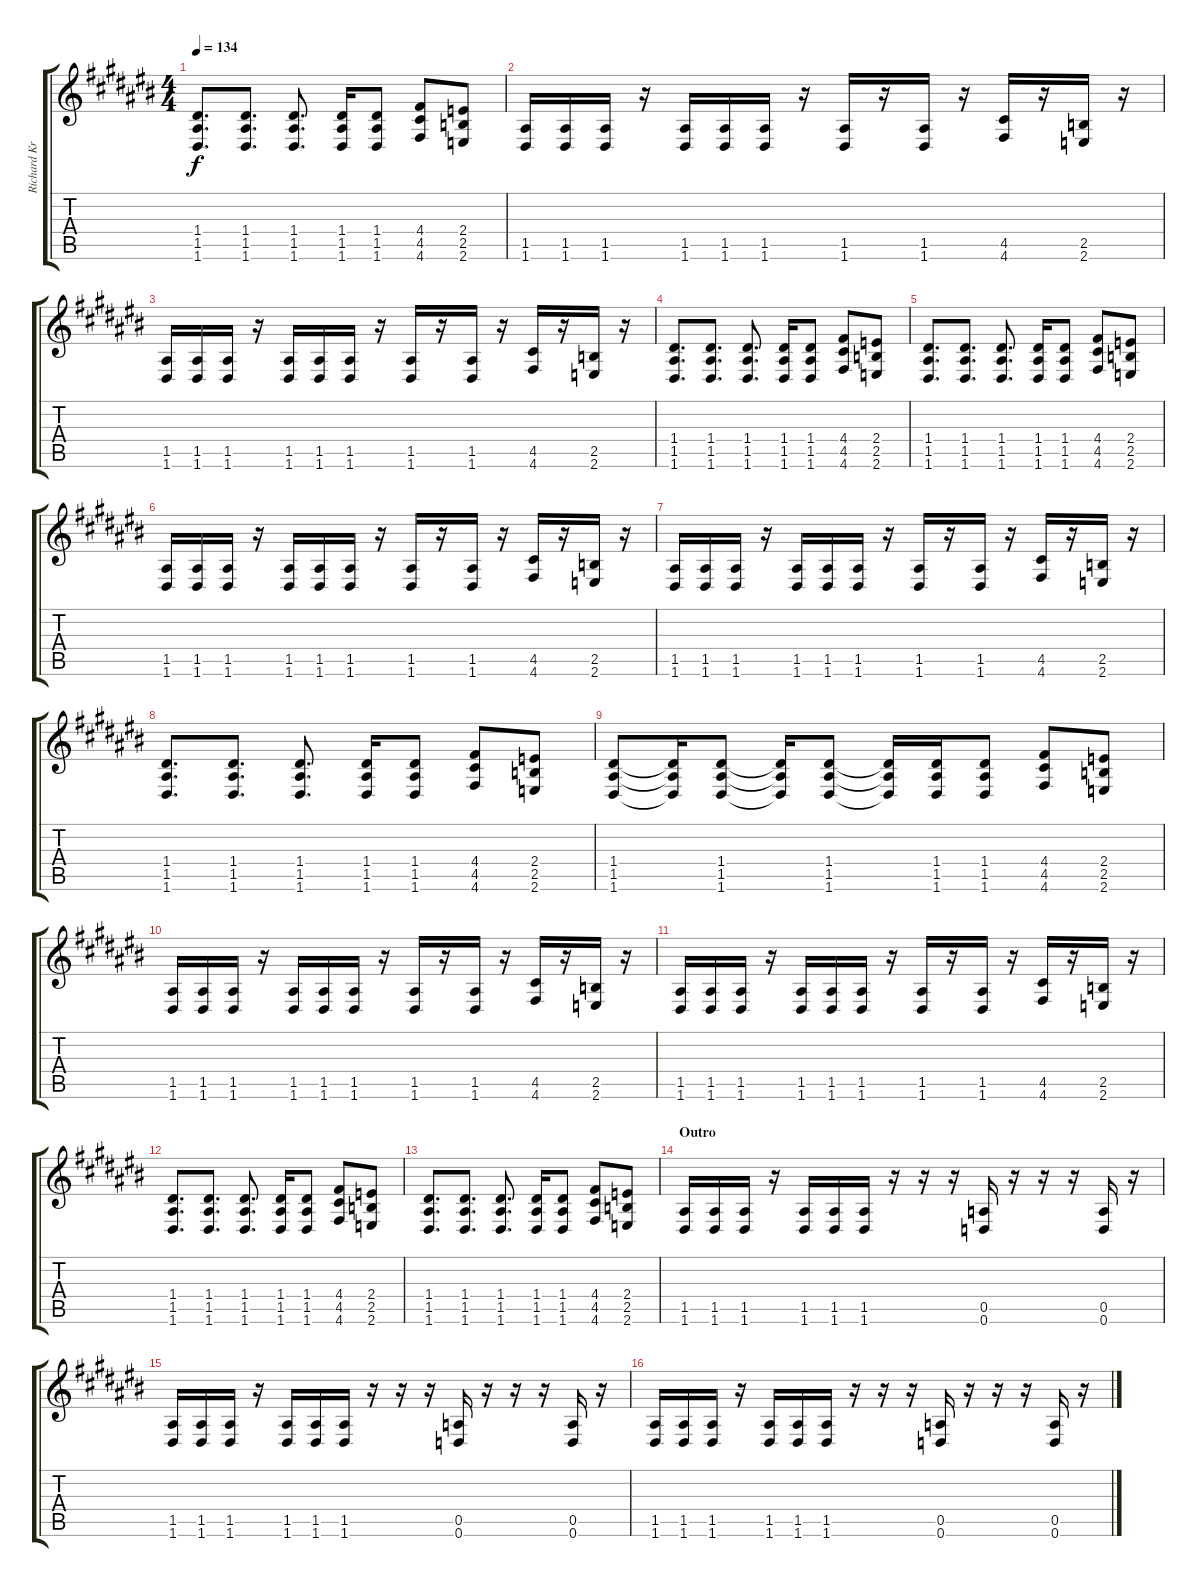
\track ("Richard Kruspe-Bernstein - Guitar 1" "Richard Kr") {instrument distortionguitar}
\staff {score tabs}
\tuning (E4 B3 G3 D3 A2 D2) {hide}
\ts (4 4)
\tempo 134
\clef g2
\ks c#
(1.4 1.5 1.6).8{d dy f} (1.4 1.5 1.6).8{d} (1.4 1.5 1.6).8{d} (1.4 1.5 1.6).16 (1.4 1.5 1.6).8 (4.4 4.5 4.6).8 (2.4 2.5 2.6).8 |
(1.5 1.6).16 (1.5 1.6).16 (1.5 1.6).16 r.16 (1.5 1.6).16 (1.5 1.6).16 (1.5 1.6).16 r.16 (1.5 1.6).16 r.16 (1.5 1.6).16 r.16 (4.5 4.6).16 r.16 (2.5 2.6).16 r.16 |
(1.5 1.6).16 (1.5 1.6).16 (1.5 1.6).16 r.16 (1.5 1.6).16 (1.5 1.6).16 (1.5 1.6).16 r.16 (1.5 1.6).16 r.16 (1.5 1.6).16 r.16 (4.5 4.6).16 r.16 (2.5 2.6).16 r.16 |
(1.4 1.5 1.6).8{d} (1.4 1.5 1.6).8{d} (1.4 1.5 1.6).8{d} (1.4 1.5 1.6).16 (1.4 1.5 1.6).8 (4.4 4.5 4.6).8 (2.4 2.5 2.6).8 |
(1.4 1.5 1.6).8{d} (1.4 1.5 1.6).8{d} (1.4 1.5 1.6).8{d} (1.4 1.5 1.6).16 (1.4 1.5 1.6).8 (4.4 4.5 4.6).8 (2.4 2.5 2.6).8 |
(1.5 1.6).16 (1.5 1.6).16 (1.5 1.6).16 r.16 (1.5 1.6).16 (1.5 1.6).16 (1.5 1.6).16 r.16 (1.5 1.6).16 r.16 (1.5 1.6).16 r.16 (4.5 4.6).16 r.16 (2.5 2.6).16 r.16 |
(1.5 1.6).16 (1.5 1.6).16 (1.5 1.6).16 r.16 (1.5 1.6).16 (1.5 1.6).16 (1.5 1.6).16 r.16 (1.5 1.6).16 r.16 (1.5 1.6).16 r.16 (4.5 4.6).16 r.16 (2.5 2.6).16 r.16 |
(1.4 1.5 1.6).8{d} (1.4 1.5 1.6).8{d} (1.4 1.5 1.6).8{d} (1.4 1.5 1.6).16 (1.4 1.5 1.6).8 (4.4 4.5 4.6).8 (2.4 2.5 2.6).8 |
(1.4 1.5 1.6).8 (1.4{t} 1.5{t} 1.6{t}).16 (1.4 1.5 1.6).8 (1.4{t} 1.5{t} 1.6{t}).16 (1.4 1.5 1.6).8 (1.4{t} 1.5{t} 1.6{t}).16 (1.4 1.5 1.6).16 (1.4 1.5 1.6).8 (4.4 4.5 4.6).8 (2.4 2.5 2.6).8 |
(1.5 1.6).16 (1.5 1.6).16 (1.5 1.6).16 r.16 (1.5 1.6).16 (1.5 1.6).16 (1.5 1.6).16 r.16 (1.5 1.6).16 r.16 (1.5 1.6).16 r.16 (4.5 4.6).16 r.16 (2.5 2.6).16 r.16 |
(1.5 1.6).16 (1.5 1.6).16 (1.5 1.6).16 r.16 (1.5 1.6).16 (1.5 1.6).16 (1.5 1.6).16 r.16 (1.5 1.6).16 r.16 (1.5 1.6).16 r.16 (4.5 4.6).16 r.16 (2.5 2.6).16 r.16 |
(1.4 1.5 1.6).8{d} (1.4 1.5 1.6).8{d} (1.4 1.5 1.6).8{d} (1.4 1.5 1.6).16 (1.4 1.5 1.6).8 (4.4 4.5 4.6).8 (2.4 2.5 2.6).8 |
(1.4 1.5 1.6).8{d} (1.4 1.5 1.6).8{d} (1.4 1.5 1.6).8{d} (1.4 1.5 1.6).16 (1.4 1.5 1.6).8 (4.4 4.5 4.6).8 (2.4 2.5 2.6).8 |
\section ("" "Outro")
(1.5 1.6).16 (1.5 1.6).16 (1.5 1.6).16 r.16 (1.5 1.6).16 (1.5 1.6).16 (1.5 1.6).16 r.16 r.16 r.16 (0.5 0.6).16 r.16 r.16 r.16 (0.5 0.6).16 r.16 |
(1.5 1.6).16 (1.5 1.6).16 (1.5 1.6).16 r.16 (1.5 1.6).16 (1.5 1.6).16 (1.5 1.6).16 r.16 r.16 r.16 (0.5 0.6).16 r.16 r.16 r.16 (0.5 0.6).16 r.16 |
(1.5 1.6).16 (1.5 1.6).16 (1.5 1.6).16 r.16 (1.5 1.6).16 (1.5 1.6).16 (1.5 1.6).16 r.16 r.16 r.16 (0.5 0.6).16 r.16 r.16 r.16 (0.5 0.6).16 r.16
